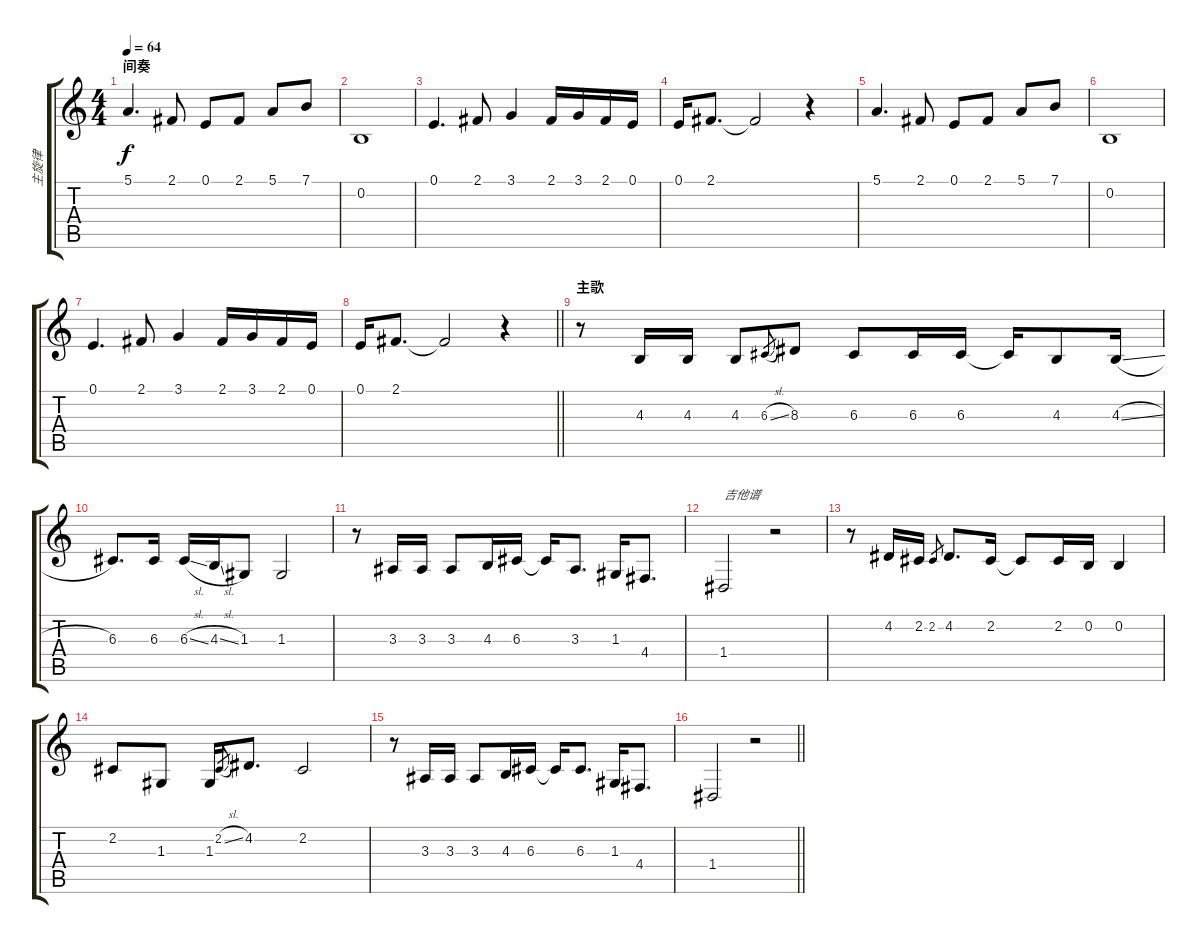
\track ("主旋律" "主旋律") {instrument voiceoohs}
\staff {score tabs}
\tuning (E4 B3 G3 D3 A2 E2) {hide}
\ts (4 4)
\section ("" "间奏")
\tempo 64
\clef g2
\ks c
5.1.4{d dy f} 2.1.8 0.1.8 2.1.8 5.1.8 7.1.8 |
0.2.1 |
0.1.4{d} 2.1.8 3.1.4 2.1.16 3.1.16 2.1.16 0.1.16 |
0.1.16 2.1.8{d} 2.1{t}.2 r.4 |
5.1.4{d} 2.1.8 0.1.8 2.1.8 5.1.8 7.1.8 |
0.2.1 |
0.1.4{d} 2.1.8 3.1.4 2.1.16 3.1.16 2.1.16 0.1.16 |
\barLineRight lightlight
0.1.16 2.1.8{d} 2.1{t}.2 r.4 |
\section ("" "主歌")
r.8 4.3.16 4.3.16 4.3.8 6.3{sl}.8{gr} 8.3.8 6.3.8 6.3.16 6.3.16 6.3{t}.16 4.3.8 4.3{sl}.16 |
6.3.8{d} 6.3.16 6.3{sl}.16 4.3{sl}.16 1.3.8 1.3.2 |
r.8 3.3.16 3.3.16 3.3.8 4.3.16 6.3.16 6.3{t}.16 3.3.8{d} 1.3.16 4.4.8{d} |
1.4.2{txt "吉他谱"} r.2 |
r.8 4.2.16 2.2.16 2.2.8{gr} 4.2.8{d} 2.2.16 2.2{t}.8 2.2.16 0.2.16 0.2.4 |
2.2.8 1.3.8 1.3.16 2.2{sl}.8{gr} 4.2.8{d} 2.2.2 |
r.8 3.3.16 3.3.16 3.3.8 4.3.16 6.3.16 6.3{t}.16 6.3.8{d} 1.3.16 4.4.8{d} |
\barLineRight lightlight
1.4.2 r.2
